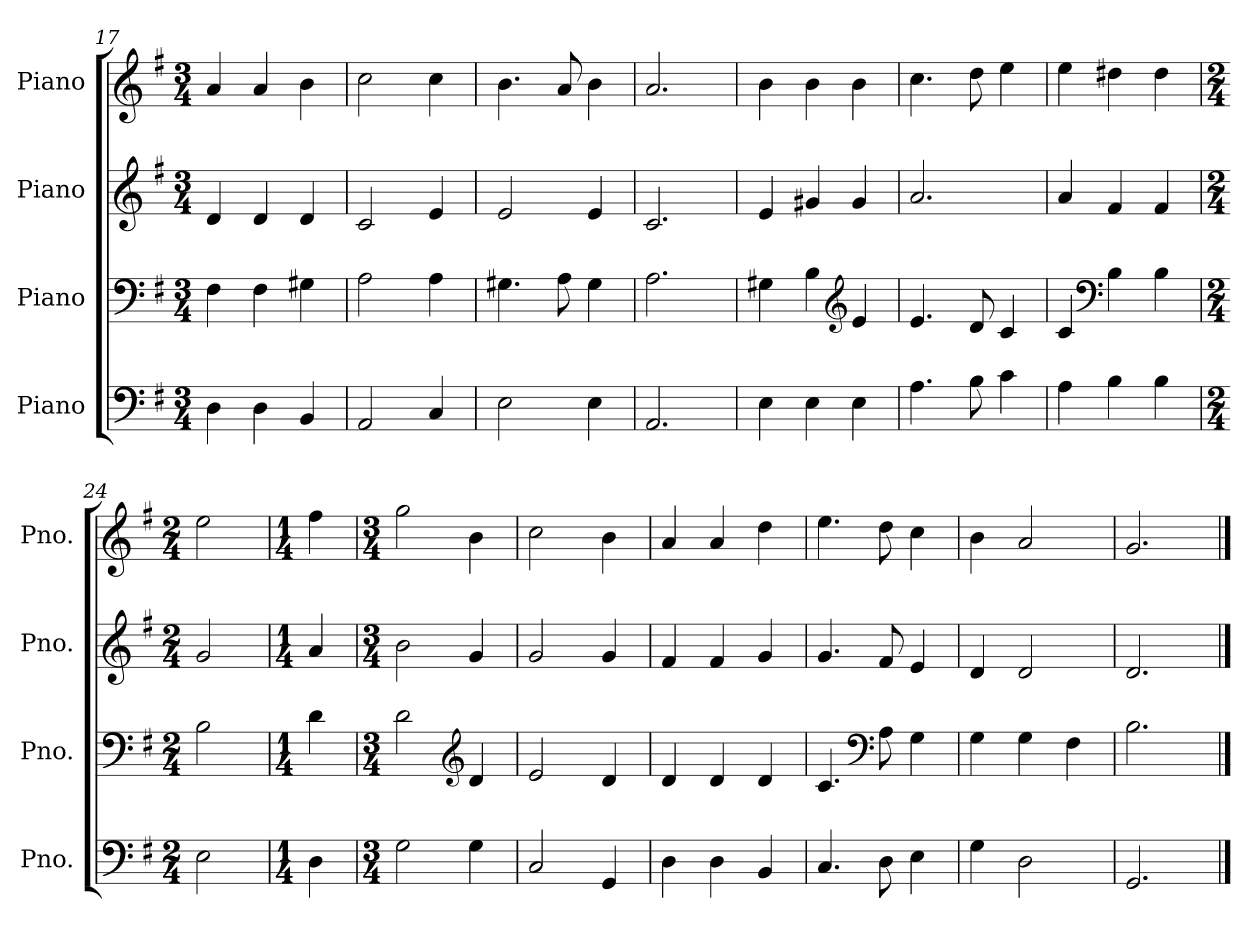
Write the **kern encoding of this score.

**kern	**kern	**kern	**kern
*part4	*part3	*part2	*part1
*staff4	*staff3	*staff2	*staff1
*I"Piano	*I"Piano	*I"Piano	*I"Piano
*I'Pno.	*I'Pno.	*I'Pno.	*I'Pno.
*clefF4	*clefF4	*clefG2	*clefG2
*k[f#]	*k[f#]	*k[f#]	*k[f#]
*M3/4	*M3/4	*M3/4	*M3/4
=17	=17	=17	=17
4D\	4F#\	4d/	4a/
4D\	4F#\	4d/	4a/
4BB/	4G#X\	4d/	4b\
=18	=18	=18	=18
2AA/	2A\	2c/	2cc\
4C/	4A\	4e/	4cc\
=19	=19	=19	=19
2E\	4.G#X\	2e/	4.b\
.	8A\	.	8a/
4E\	4G#\	4e/	4b\
=20	=20	=20	=20
2.AA/	2.A\	2.c/	2.a/
=21	=21	=21	=21
4E\	4G#X\	4e/	4b\
4E\	4B\	4g#X/	4b\
*	*clefG2	*	*
4E\	4e/	4g#/	4b\
!!LO:LB:g=z
=22	=22	=22	=22
4.A\	4.e/	2.a/	4.cc\
8B\	8d/	.	8dd\
4c\	4c/	.	4ee\
=23	=23	=23	=23
4A\	4c/	4a/	4ee\
*	*clefF4	*	*
4B\	4B\	4f#/	4dd#X\
4B\	4B\	4f#/	4dd#\
=24	=24	=24	=24
*M2/4	*M2/4	*M2/4	*M2/4
2E\	2B\	2g/	2ee\
=25	=25	=25	=25
*M1/4	*M1/4	*M1/4	*M1/4
4D\	4d\	4a/	4ff#\
=26	=26	=26	=26
*M3/4	*M3/4	*M3/4	*M3/4
2G\	2d\	2b\	2gg\
*	*clefG2	*	*
4G\	4d/	4g/	4b\
=27	=27	=27	=27
2C/	2e/	2g/	2cc\
4GG/	4d/	4g/	4b\
=28	=28	=28	=28
4D\	4d/	4f#/	4a/
4D\	4d/	4f#/	4a/
4BB/	4d/	4g/	4dd\
=29	=29	=29	=29
4.C/	4.c/	4.g/	4.ee\
*	*clefF4	*	*
8D\	8A\	8f#/	8dd\
4E\	4G\	4e/	4cc\
=30	=30	=30	=30
4G\	4G\	4d/	4b\
2D\	4G\	2d/	2a/
.	4F#\	.	.
=31	=31	=31	=31
2.GG/	2.B\	2.d/	2.g/
==	==	==	==
*-	*-	*-	*-
